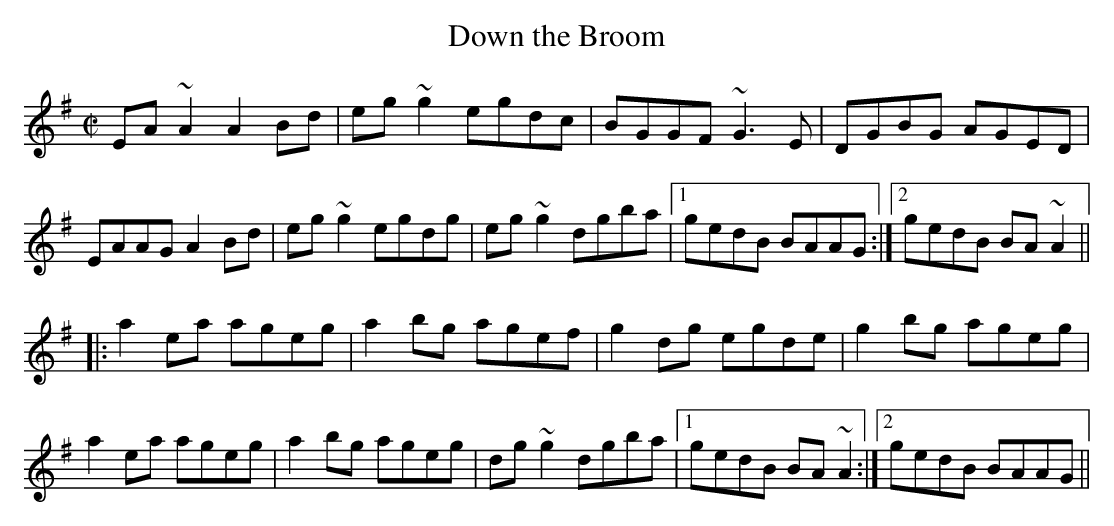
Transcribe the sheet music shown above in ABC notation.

X:1
T:Down the Broom
M:C|
K:Ador
EA~A2 A2Bd|eg~g2 egdc|BGGF ~G3E|DGBG AGED|
EAAG A2Bd|eg~g2 egdg|eg~g2 dgba|1 gedB BAAG:|2 gedB BA~A2||
|:a2ea ageg|a2bg agef|g2dg egde|g2bg ageg|
a2ea ageg|a2bg ageg|dg~g2 dgba|1 gedB BA~A2:|2 gedB BAAG||
